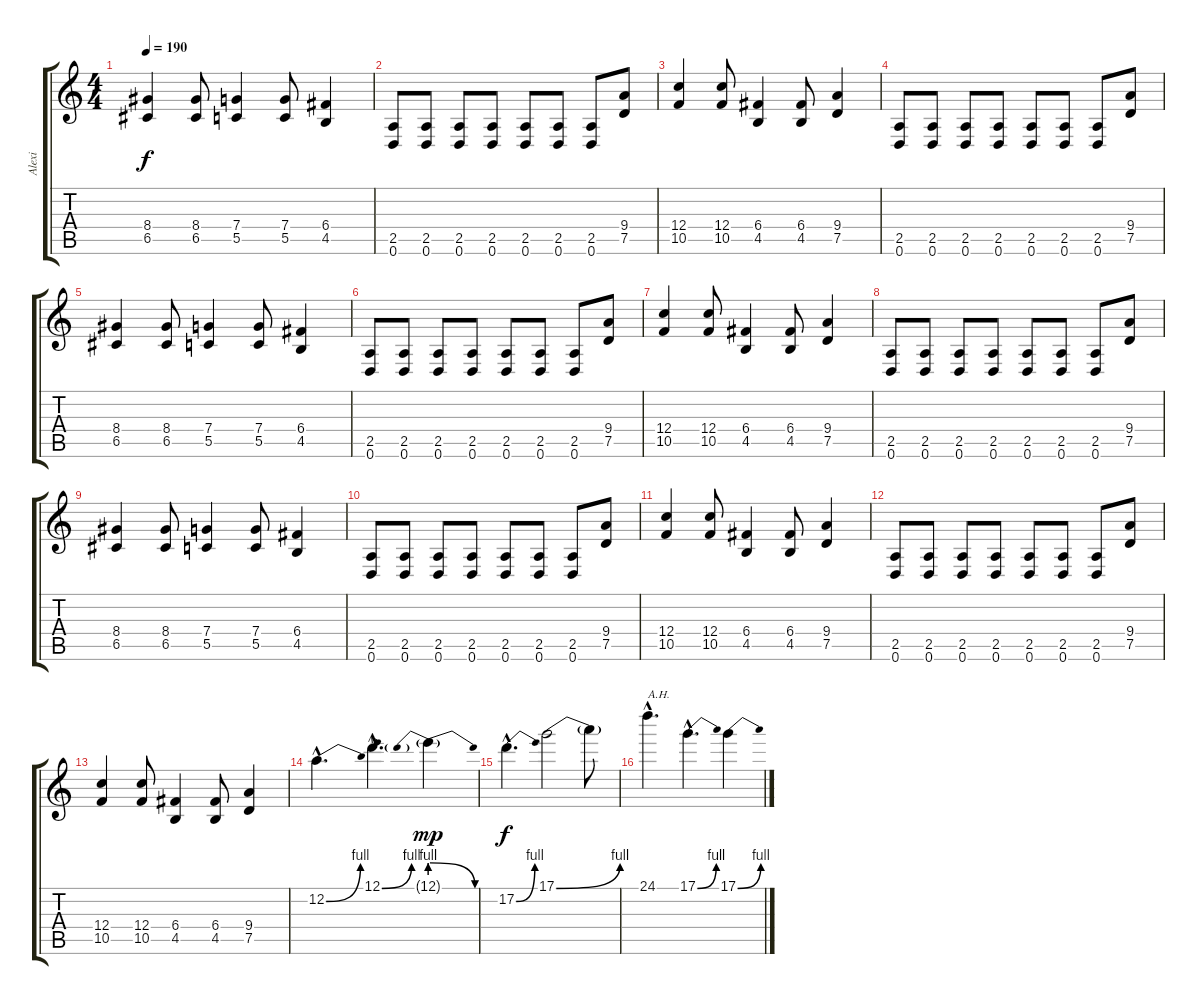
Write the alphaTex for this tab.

\track ("Alexi" "Alexi") {instrument overdrivenguitar}
\staff {score tabs}
\tuning (D4 A3 F3 C3 G2 D2) {hide}
\ts (4 4)
\tempo 190
\clef g2
\ks c
(8.4 6.5).4{dy f} (8.4 6.5).8 (7.4 5.5).4 (7.4 5.5).8 (6.4 4.5).4 |
(2.5 0.6).8 (2.5 0.6).8 (2.5 0.6).8 (2.5 0.6).8 (2.5 0.6).8 (2.5 0.6).8 (2.5 0.6).8 (9.4 7.5).8 |
(12.4 10.5).4 (12.4 10.5).8 (6.4 4.5).4 (6.4 4.5).8 (9.4 7.5).4 |
(2.5 0.6).8 (2.5 0.6).8 (2.5 0.6).8 (2.5 0.6).8 (2.5 0.6).8 (2.5 0.6).8 (2.5 0.6).8 (9.4 7.5).8 |
(8.4 6.5).4 (8.4 6.5).8 (7.4 5.5).4 (7.4 5.5).8 (6.4 4.5).4 |
(2.5 0.6).8 (2.5 0.6).8 (2.5 0.6).8 (2.5 0.6).8 (2.5 0.6).8 (2.5 0.6).8 (2.5 0.6).8 (9.4 7.5).8 |
(12.4 10.5).4 (12.4 10.5).8 (6.4 4.5).4 (6.4 4.5).8 (9.4 7.5).4 |
(2.5 0.6).8 (2.5 0.6).8 (2.5 0.6).8 (2.5 0.6).8 (2.5 0.6).8 (2.5 0.6).8 (2.5 0.6).8 (9.4 7.5).8 |
(8.4 6.5).4 (8.4 6.5).8 (7.4 5.5).4 (7.4 5.5).8 (6.4 4.5).4 |
(2.5 0.6).8 (2.5 0.6).8 (2.5 0.6).8 (2.5 0.6).8 (2.5 0.6).8 (2.5 0.6).8 (2.5 0.6).8 (9.4 7.5).8 |
(12.4 10.5).4 (12.4 10.5).8 (6.4 4.5).4 (6.4 4.5).8 (9.4 7.5).4 |
(2.5 0.6).8 (2.5 0.6).8 (2.5 0.6).8 (2.5 0.6).8 (2.5 0.6).8 (2.5 0.6).8 (2.5 0.6).8 (9.4 7.5).8 |
(12.4 10.5).4 (12.4 10.5).8 (6.4 4.5).4 (6.4 4.5).8 (9.4 7.5).4 |
12.2{be (bend 0 0 60 4) hac}.4{d} 12.1{be (bend 0 0 60 4) hac}.4{d} 12.1{be (prebendrelease 0 4 60 0) g}.4{dy mp} |
17.2{be (bend 0 0 60 4) hac}.4{d dy f} 17.1{be (bend 0 0 60 4)}.2 17.1{t}.8 |
24.1{hac}.4{d txt "A.H."} 17.1{be (bend 0 0 60 4) hac}.4{d} 17.1{be (bend 0 0 60 4)}.4
